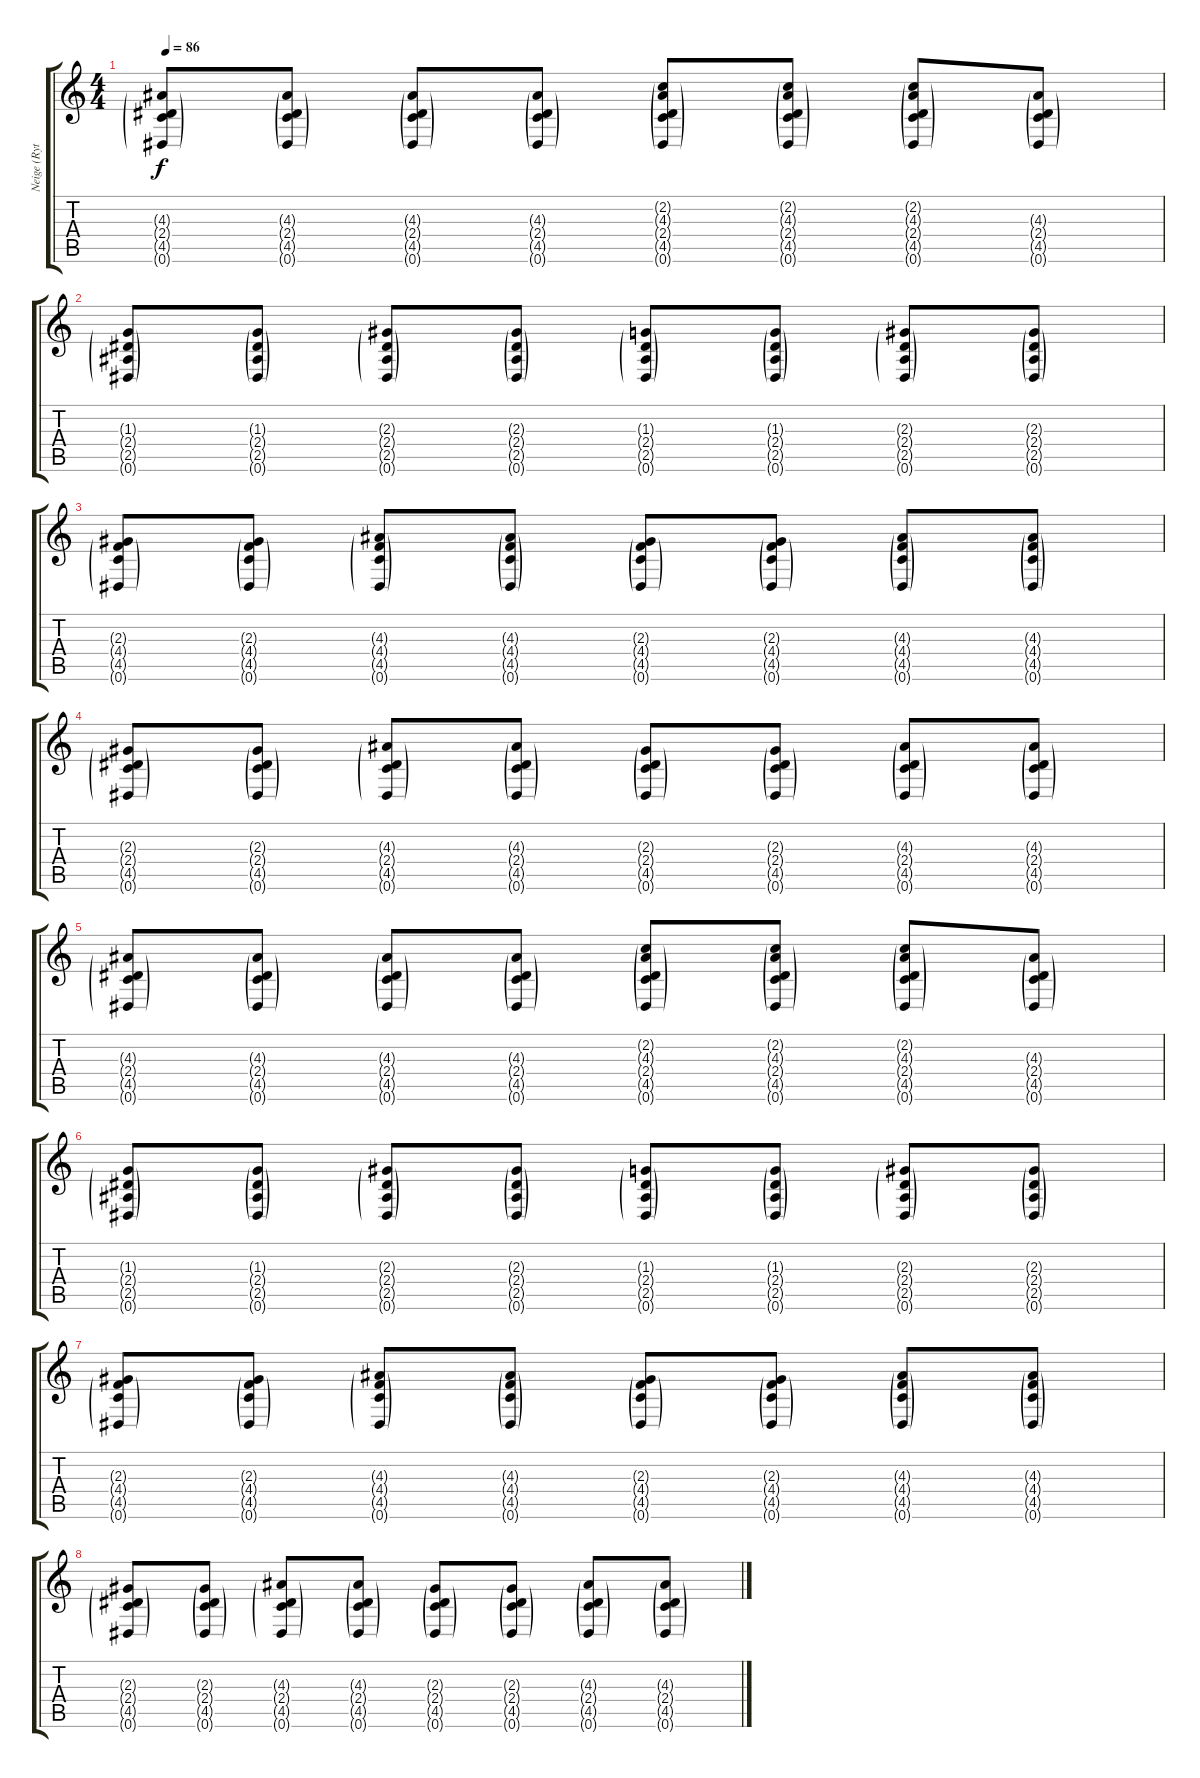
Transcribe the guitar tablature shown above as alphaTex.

\track ("Neige (Rythm)" "Neige (Ryt") {instrument distortionguitar}
\staff {score tabs}
\tuning (Eb4 Bb3 Gb3 Db3 Ab2 Eb2) {hide}
\ts (4 4)
\tempo 86
\clef g2
\ks c
(4.3{g} 2.4{g} 4.5{g} 0.6{g}).8{dy f} (4.3{g} 2.4{g} 4.5{g} 0.6{g}).8 (4.3{g} 2.4{g} 4.5{g} 0.6{g}).8 (4.3{g} 2.4{g} 4.5{g} 0.6{g}).8 (2.2{g} 4.3{g} 2.4{g} 4.5{g} 0.6{g}).8 (2.2{g} 4.3{g} 2.4{g} 4.5{g} 0.6{g}).8 (2.2{g} 4.3{g} 2.4{g} 4.5{g} 0.6{g}).8 (4.3{g} 2.4{g} 4.5{g} 0.6{g}).8 |
(1.3{g} 2.4{g} 2.5{g} 0.6{g}).8 (1.3{g} 2.4{g} 2.5{g} 0.6{g}).8 (2.3{g} 2.4{g} 2.5{g} 0.6{g}).8 (2.3{g} 2.4{g} 2.5{g} 0.6{g}).8 (1.3{g} 2.4{g} 2.5{g} 0.6{g}).8 (1.3{g} 2.4{g} 2.5{g} 0.6{g}).8 (2.3{g} 2.4{g} 2.5{g} 0.6{g}).8 (2.3{g} 2.4{g} 2.5{g} 0.6{g}).8 |
(2.3{g} 4.4{g} 4.5{g} 0.6{g}).8 (2.3{g} 4.4{g} 4.5{g} 0.6{g}).8 (4.3{g} 4.4{g} 4.5{g} 0.6{g}).8 (4.3{g} 4.4{g} 4.5{g} 0.6{g}).8 (2.3{g} 4.4{g} 4.5{g} 0.6{g}).8 (2.3{g} 4.4{g} 4.5{g} 0.6{g}).8 (4.3{g} 4.4{g} 4.5{g} 0.6{g}).8 (4.3{g} 4.4{g} 4.5{g} 0.6{g}).8 |
(2.3{g} 2.4{g} 4.5{g} 0.6{g}).8 (2.3{g} 2.4{g} 4.5{g} 0.6{g}).8 (4.3{g} 2.4{g} 4.5{g} 0.6{g}).8 (4.3{g} 2.4{g} 4.5{g} 0.6{g}).8 (2.3{g} 2.4{g} 4.5{g} 0.6{g}).8 (2.3{g} 2.4{g} 4.5{g} 0.6{g}).8 (4.3{g} 2.4{g} 4.5{g} 0.6{g}).8 (4.3{g} 2.4{g} 4.5{g} 0.6{g}).8 |
(4.3{g} 2.4{g} 4.5{g} 0.6{g}).8 (4.3{g} 2.4{g} 4.5{g} 0.6{g}).8 (4.3{g} 2.4{g} 4.5{g} 0.6{g}).8 (4.3{g} 2.4{g} 4.5{g} 0.6{g}).8 (2.2{g} 4.3{g} 2.4{g} 4.5{g} 0.6{g}).8 (2.2{g} 4.3{g} 2.4{g} 4.5{g} 0.6{g}).8 (2.2{g} 4.3{g} 2.4{g} 4.5{g} 0.6{g}).8 (4.3{g} 2.4{g} 4.5{g} 0.6{g}).8 |
(1.3{g} 2.4{g} 2.5{g} 0.6{g}).8 (1.3{g} 2.4{g} 2.5{g} 0.6{g}).8 (2.3{g} 2.4{g} 2.5{g} 0.6{g}).8 (2.3{g} 2.4{g} 2.5{g} 0.6{g}).8 (1.3{g} 2.4{g} 2.5{g} 0.6{g}).8 (1.3{g} 2.4{g} 2.5{g} 0.6{g}).8 (2.3{g} 2.4{g} 2.5{g} 0.6{g}).8 (2.3{g} 2.4{g} 2.5{g} 0.6{g}).8 |
(2.3{g} 4.4{g} 4.5{g} 0.6{g}).8 (2.3{g} 4.4{g} 4.5{g} 0.6{g}).8 (4.3{g} 4.4{g} 4.5{g} 0.6{g}).8 (4.3{g} 4.4{g} 4.5{g} 0.6{g}).8 (2.3{g} 4.4{g} 4.5{g} 0.6{g}).8 (2.3{g} 4.4{g} 4.5{g} 0.6{g}).8 (4.3{g} 4.4{g} 4.5{g} 0.6{g}).8 (4.3{g} 4.4{g} 4.5{g} 0.6{g}).8 |
(2.3{g} 2.4{g} 4.5{g} 0.6{g}).8 (2.3{g} 2.4{g} 4.5{g} 0.6{g}).8 (4.3{g} 2.4{g} 4.5{g} 0.6{g}).8 (4.3{g} 2.4{g} 4.5{g} 0.6{g}).8 (2.3{g} 2.4{g} 4.5{g} 0.6{g}).8 (2.3{g} 2.4{g} 4.5{g} 0.6{g}).8 (4.3{g} 2.4{g} 4.5{g} 0.6{g}).8 (4.3{g} 2.4{g} 4.5{g} 0.6{g}).8
